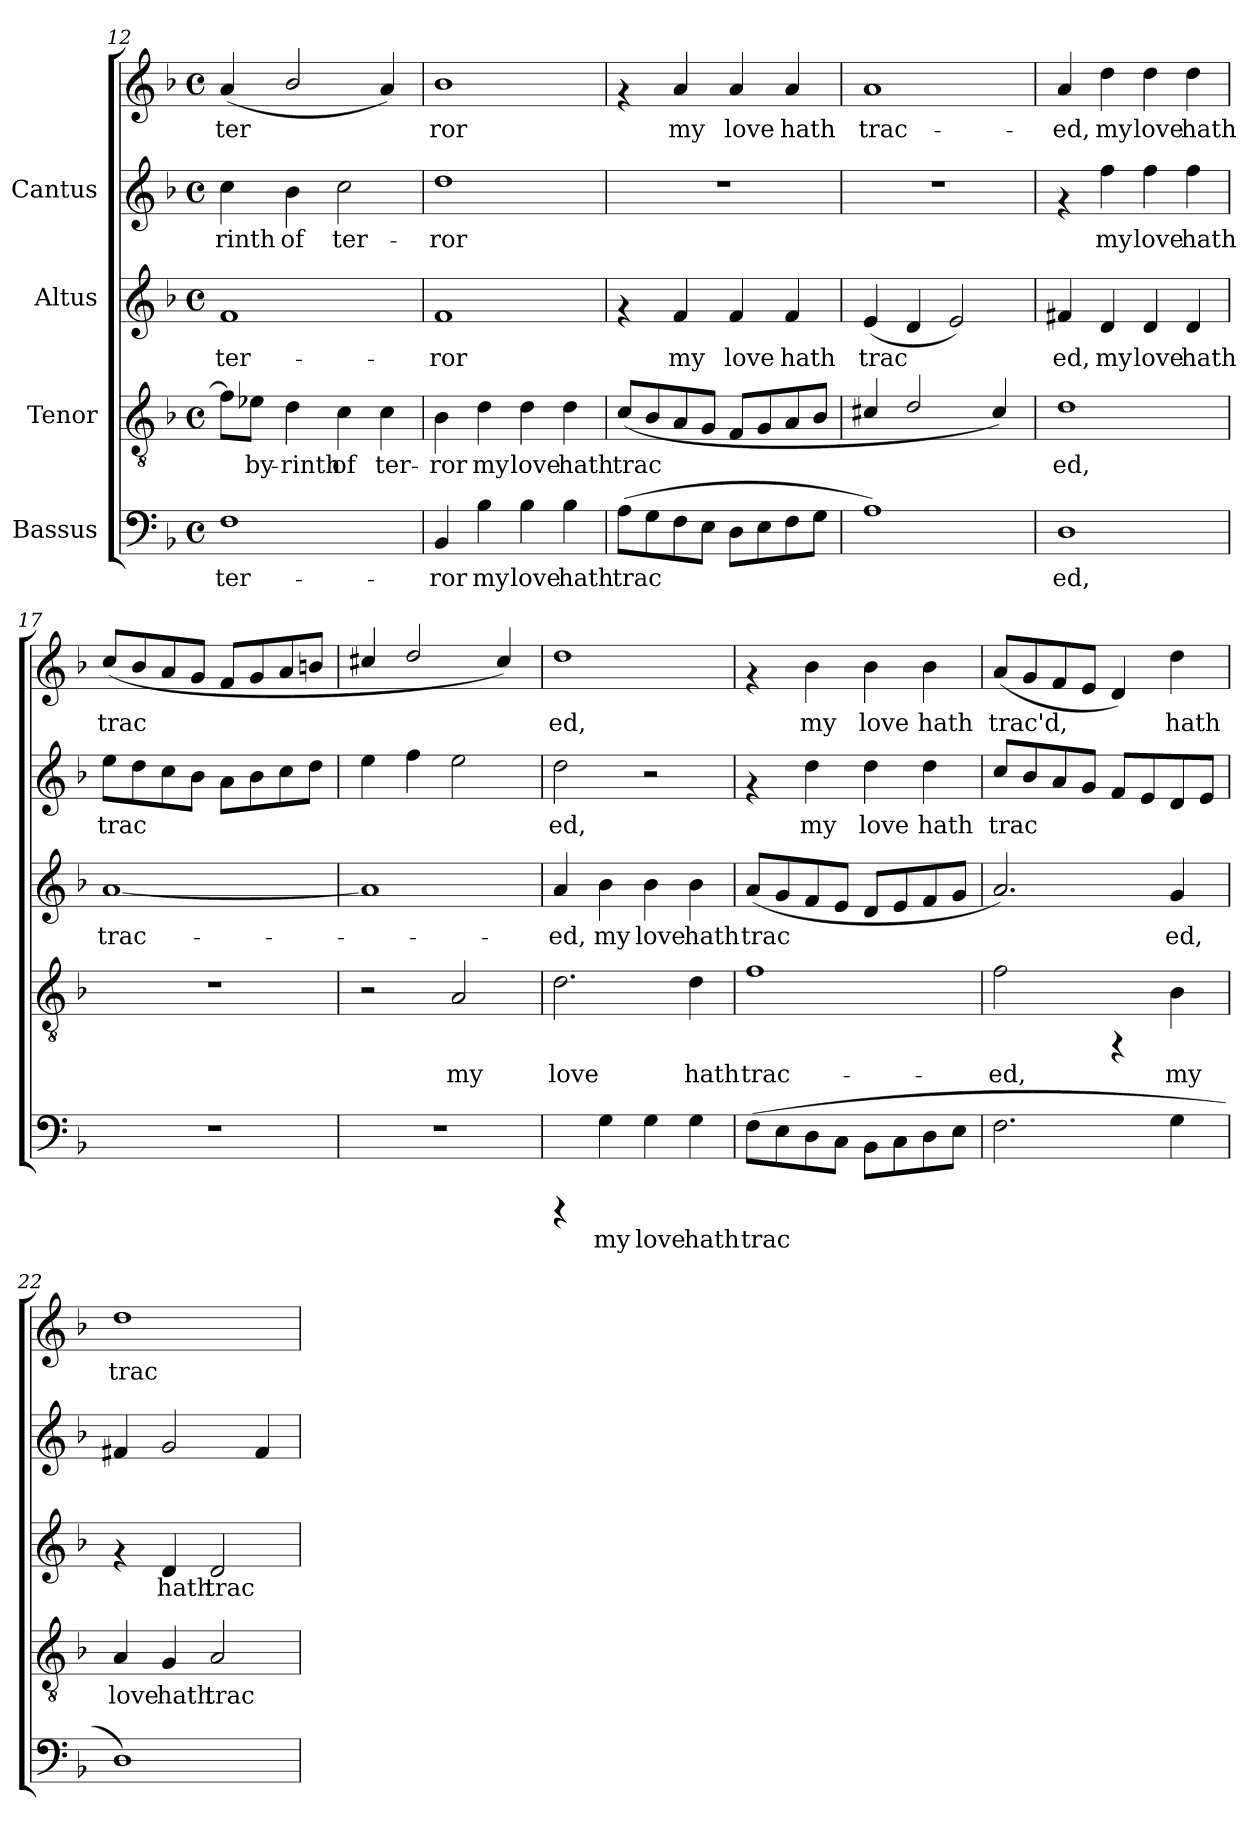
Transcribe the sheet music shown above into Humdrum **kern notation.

**kern	**text	**kern	**text	**kern	**text	**kern	**text	**kern	**text
*part4	*part4	*part3	*part3	*part2	*part2	*part1	*part1	*part1	*part1
*staff5	*staff5	*staff4	*staff4	*staff3	*staff3	*staff2	*staff2	*staff1	*staff1
*I"Bassus	*	*I"Tenor	*	*I"Altus	*	*I"Cantus	*	*	*
*clefF4	*	*clefGv2	*	*clefG2	*	*clefG2	*	*clefG2	*
*k[b-]	*	*k[b-]	*	*k[b-]	*	*k[b-]	*	*k[b-]	*
*F:	*	*F:	*	*F:	*	*F:	*	*F:	*
*M4/4	*	*M4/4	*	*M4/4	*	*M4/4	*	*M4/4	*
*met(c)	*	*met(c)	*	*met(c)	*	*met(c)	*	*met(c)	*
=12	=12	=12	=12	=12	=12	=12	=12	=12	=12
!	!LO:LY:b:cj	!	!LO:LY:b:cj	!	!LO:LY:b:cj	!	!LO:LY:b:cj	!	!LO:LY:b:cj
1F	ter-	8f\L]	-	1f	ter-	4cc\	-rinth	(<4a/	-ter-
!	!	!	!LO:LY:b:cj	!	!	!	!	!	!
.	.	8e-X\J	by-	.	.	.	.	.	.
!	!	!	!LO:LY:b:cj	!	!	!	!LO:LY:b:cj	!	!LO:LY:b:cj
.	.	4d\	-rinth	.	.	4b-\	of	2b-/	--
!	!	!	!LO:LY:b:cj	!	!	!	!LO:LY:b:cj	!	!
.	.	4c\	of	.	.	2cc\	ter-	.	.
!	!	!	!LO:LY:b:cj	!	!	!	!	!	!LO:LY:b:cj
.	.	4c\	ter-	.	.	.	.	4a/)	--
=13	=13	=13	=13	=13	=13	=13	=13	=13	=13
!	!LO:LY:b:cj	!	!LO:LY:b:cj	!	!LO:LY:b:cj	!	!LO:LY:b:cj	!	!LO:LY:b:cj
4BB-/	-ror	4B-\	-ror	1f	-ror	1dd	ror	1b-	-ror
!	!LO:LY:b:cj	!	!LO:LY:b:cj	!	!	!	!	!	!
4B-\	my	4d\	my	.	.	.	.	.	.
!	!LO:LY:b:cj	!	!LO:LY:b:cj	!	!	!	!	!	!
4B-\	love	4d\	love	.	.	.	.	.	.
!	!LO:LY:b:cj	!	!LO:LY:b:cj	!	!	!	!	!	!
4B-\	hath	4d\	hath	.	.	.	.	.	.
=14	=14	=14	=14	=14	=14	=14	=14	=14	=14
!	!LO:LY:b:cj	!	!LO:LY:b:cj	!	!	!	!	!	!
(>8A\L	trac-	(<8c/L	trac-	4rf	.	1r	.	4rf	.
!	!LO:LY:b:cj	!	!LO:LY:b:cj	!	!	!	!	!	!
8G\	--	8B-/	--	.	.	.	.	.	.
!	!LO:LY:b:cj	!	!LO:LY:b:cj	!	!LO:LY:b:cj	!	!	!	!LO:LY:b:cj
8F\	--	8A/	--	4f/	my	.	.	4a/	my
!	!LO:LY:b:cj	!	!LO:LY:b:cj	!	!	!	!	!	!
8E\J	--	8G/J	--	.	.	.	.	.	.
!	!LO:LY:b:cj	!	!LO:LY:b:cj	!	!LO:LY:b:cj	!	!	!	!LO:LY:b:cj
8D\L	--	8F/L	--	4f/	love	.	.	4a/	love
!	!LO:LY:b:cj	!	!LO:LY:b:cj	!	!	!	!	!	!
8E\	--	8G/	--	.	.	.	.	.	.
!	!LO:LY:b:cj	!	!LO:LY:b:cj	!	!LO:LY:b:cj	!	!	!	!LO:LY:b:cj
8F\	--	8A/	--	4f/	hath	.	.	4a/	hath
!	!LO:LY:b:cj	!	!LO:LY:b:cj	!	!	!	!	!	!
8G\J	--	8B-/J	--	.	.	.	.	.	.
!!LO:LB:g=z
=15	=15	=15	=15	=15	=15	=15	=15	=15	=15
!	!	!	!	!	!LO:LY:b:cj	!	!	!	!LO:LY:b:cj
1A)	.	4c#X/	.	(<4e/	trac-	1r	.	1a	trac-
!	!	!	!	!	!LO:LY:b:cj	!	!	!	!
.	.	2d/	.	4d/	--	.	.	.	.
!	!	!	!	!	!LO:LY:b:cj	!	!	!	!
.	.	.	.	2e/)	--	.	.	.	.
.	.	4c#/)	.	.	.	.	.	.	.
=16	=16	=16	=16	=16	=16	=16	=16	=16	=16
!	!LO:LY:b:cj	!	!LO:LY:b:cj	!	!LO:LY:b:cj	!	!	!	!LO:LY:b:cj
1D	-ed,	1d	-ed,	4f#X/	-ed,	4rf	.	4a/	-ed,
!	!	!	!	!	!LO:LY:b:cj	!	!LO:LY:b:cj	!	!LO:LY:b:cj
.	.	.	.	4d/	my	4ff\	my	4dd\	my
!	!	!	!	!	!LO:LY:b:cj	!	!LO:LY:b:cj	!	!LO:LY:b:cj
.	.	.	.	4d/	love	4ff\	love	4dd\	love
!	!	!	!	!	!LO:LY:b:cj	!	!LO:LY:b:cj	!	!LO:LY:b:cj
.	.	.	.	4d/	hath	4ff\	hath	4dd\	hath
=17	=17	=17	=17	=17	=17	=17	=17	=17	=17
!	!	!	!	!	!LO:LY:b:cj	!	!LO:LY:b:cj	!	!LO:LY:b:cj
1r	.	1r	.	[<1a	trac-	8ee\L	-trac-	(<8cc/L	trac-
!	!	!	!	!	!	!	!LO:LY:b:cj	!	!LO:LY:b:cj
.	.	.	.	.	.	8dd\	--	8b-/	--
!	!	!	!	!	!	!	!LO:LY:b:cj	!	!LO:LY:b:cj
.	.	.	.	.	.	8cc\	--	8a/	--
!	!	!	!	!	!	!	!LO:LY:b:cj	!	!LO:LY:b:cj
.	.	.	.	.	.	8b-\J	--	8g/J	--
!	!	!	!	!	!	!	!LO:LY:b:cj	!	!LO:LY:b:cj
.	.	.	.	.	.	8a\L	--	8f/L	--
!	!	!	!	!	!	!	!LO:LY:b:cj	!	!LO:LY:b:cj
.	.	.	.	.	.	8b-\	--	8g/	--
!	!	!	!	!	!	!	!LO:LY:b:cj	!	!LO:LY:b:cj
.	.	.	.	.	.	8cc\	--	8a/	--
!	!	!	!	!	!	!	!LO:LY:b:cj	!	!LO:LY:b:cj
.	.	.	.	.	.	8dd\J	--	8bn/J	--
=18	=18	=18	=18	=18	=18	=18	=18	=18	=18
1r	.	2r	.	1a]	.	4ee\	.	4cc#X/	.
.	.	.	.	.	.	4ff\	.	2dd/	.
!	!	!	!LO:LY:b:cj	!	!	!	!	!	!
.	.	2A/	my	.	.	2ee\	.	.	.
.	.	.	.	.	.	.	.	4cc#/)	.
=19	=19	=19	=19	=19	=19	=19	=19	=19	=19
!	!	!	!LO:LY:b:cj	!	!LO:LY:b:cj	!	!LO:LY:b:cj	!	!LO:LY:b:cj
4rCCC	.	2.d\	love	4a/	-ed,	2dd\	ed,	1dd	-ed,
!	!LO:LY:b:cj	!	!	!	!LO:LY:b:cj	!	!	!	!
4G\	my	.	.	4b-\	my	.	.	.	.
!	!LO:LY:b:cj	!	!	!	!LO:LY:b:cj	!	!	!	!
4G\	love	.	.	4b-\	love	2r	.	.	.
!	!LO:LY:b:cj	!	!LO:LY:b:cj	!	!LO:LY:b:cj	!	!	!	!
4G\	hath	4d\	hath	4b-\	hath	.	.	.	.
!!LO:LB:g=z
=20	=20	=20	=20	=20	=20	=20	=20	=20	=20
!	!LO:LY:b:cj	!	!LO:LY:b:cj	!	!LO:LY:b:cj	!	!	!	!
(>8F\L	trac-	1f	trac-	(<8a/L	trac-	4rf	.	4rf	.
!	!LO:LY:b:cj	!	!	!	!LO:LY:b:cj	!	!	!	!
8E\	--	.	.	8g/	--	.	.	.	.
!	!LO:LY:b:cj	!	!	!	!LO:LY:b:cj	!	!LO:LY:b:cj	!	!LO:LY:b:cj
8D\	--	.	.	8f/	--	4dd\	my	4b-\	my
!	!LO:LY:b:cj	!	!	!	!LO:LY:b:cj	!	!	!	!
8C\J	--	.	.	8e/J	--	.	.	.	.
!	!LO:LY:b:cj	!	!	!	!LO:LY:b:cj	!	!LO:LY:b:cj	!	!LO:LY:b:cj
8BB-\L	--	.	.	8d/L	--	4dd\	love	4b-\	love
!	!LO:LY:b:cj	!	!	!	!LO:LY:b:cj	!	!	!	!
8C\	--	.	.	8e/	--	.	.	.	.
!	!LO:LY:b:cj	!	!	!	!LO:LY:b:cj	!	!LO:LY:b:cj	!	!LO:LY:b:cj
8D\	--	.	.	8f/	--	4dd\	hath	4b-\	hath
!	!LO:LY:b:cj	!	!	!	!LO:LY:b:cj	!	!	!	!
8E\J	--	.	.	8g/J	--	.	.	.	.
=21	=21	=21	=21	=21	=21	=21	=21	=21	=21
!	!	!	!LO:LY:b:cj	!	!LO:LY:b:cj	!	!LO:LY:b:cj	!	!LO:LY:b:cj
2.F\	.	2f\	-ed,	2.a/)	-	8cc/L	trac-	(<8a/L	trac'd,
!	!	!	!	!	!	!	!LO:LY:b:cj	!	!LO:LY:b:cj
.	.	.	.	.	.	8b-/	--	8g/	.
!	!	!	!	!	!	!	!LO:LY:b:cj	!	!LO:LY:b:cj
.	.	.	.	.	.	8a/	--	8f/	.
!	!	!	!	!	!	!	!LO:LY:b:cj	!	!LO:LY:b:cj
.	.	.	.	.	.	8g/J	--	8e/J	.
!	!	!	!	!	!	!	!LO:LY:b:cj	!	!LO:LY:b:cj
.	.	4rFF	.	.	.	8f/L	--	4d/)	.
!	!	!	!	!	!	!	!LO:LY:b:cj	!	!
.	.	.	.	.	.	8e/	--	.	.
!	!	!	!LO:LY:b:cj	!	!LO:LY:b:cj	!	!LO:LY:b:cj	!	!LO:LY:b:cj
4G\	.	4B-\	my	4g/	ed,	8d/	--	4dd\	hath
!	!	!	!	!	!	!	!LO:LY:b:cj	!	!
.	.	.	.	.	.	8e/J	--	.	.
=22	=22	=22	=22	=22	=22	=22	=22	=22	=22
!	!	!	!LO:LY:b:cj	!	!	!	!	!	!LO:LY:b:cj
1D)	.	4A/	love	4rf	.	4f#X/	.	1dd	-trac-
!	!	!	!LO:LY:b:cj	!	!LO:LY:b:cj	!	!	!	!
.	.	4G/	hath	4d/	hath	2g/	.	.	.
!	!	!	!LO:LY:b:cj	!	!LO:LY:b:cj	!	!	!	!
.	.	2A/	trac-	2d/	trac-	.	.	.	.
.	.	.	.	.	.	4f#/	.	.	.
=	=	=	=	=	=	=	=	=	=
*-	*-	*-	*-	*-	*-	*-	*-	*-	*-
